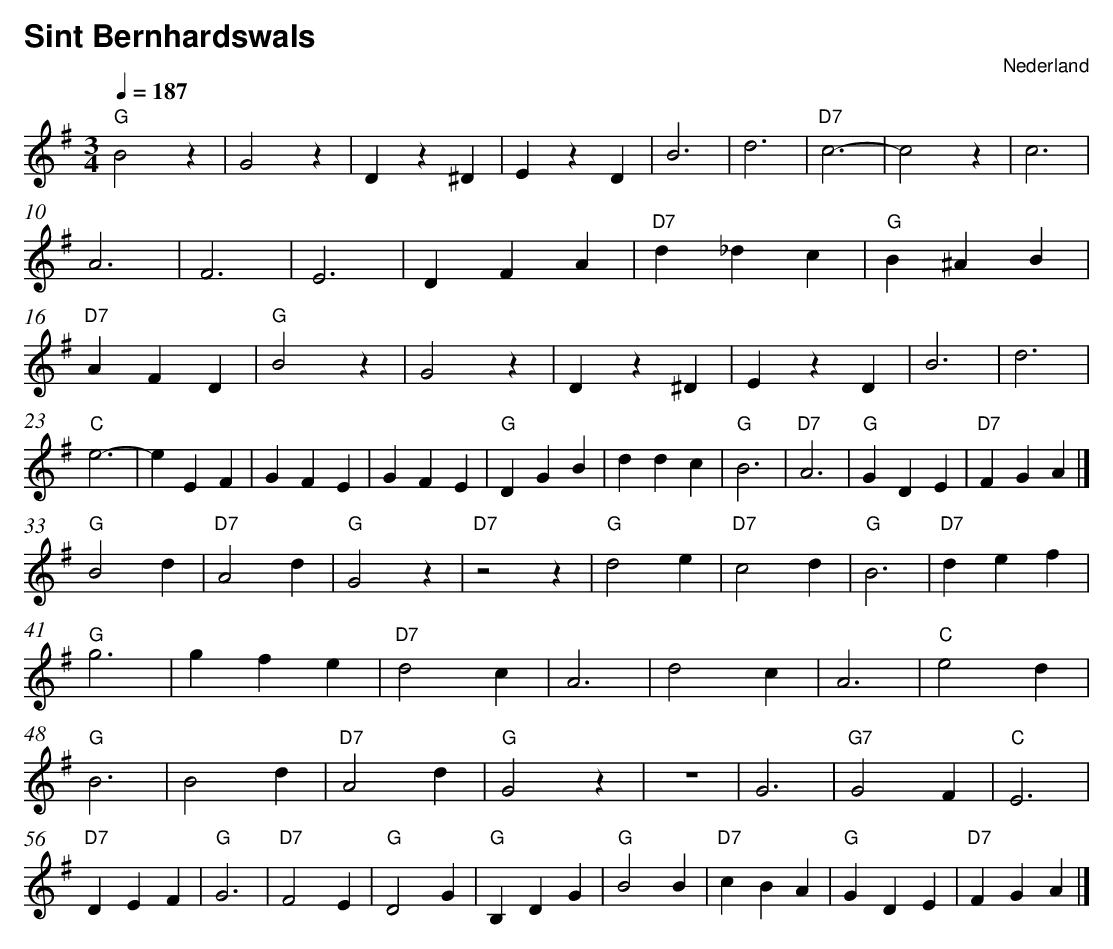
X:1
T:Bernhardswals, Sint
O:Nederland
M:3/4
L:1/8
Q:1/4=187
K:Gmaj
V:1
"G" B4z2 |G4z2|D2 z2 ^D2 |E2 z2 D2 |B6 |d6 |"D7" c6- |c4z2 |c6 |A6|F6|E6 |
D2 F2 A2 |"D7"d2 _d2 c2 |"G" B2 ^A2 B2 |"D7" A2 F2 D2 |"G" B4z2 |G4z2 |D2 z2 ^D2 |E2 z2 D2 |
B6 |d6 |"C" e6- |e2 E2 F2 |G2 F2 E2 |G2 F2 E2 |"G" D2 G2 B2 |d2 d2 c2 |"G" B6 |"D7" A6 |"G" G2D2E2 |"D7"F2G2A2 |]
$"G" B4 d2 |"D7" A4 d2 |"G" G4z2 |"D7"z4z2|"G"d4 e2 |"D7" c4 d2 |"G" B6 |"D7" d2 e2 f2 |
"G" g6 |g2 f2 e2 |"D7" d4 c2 |A6 |d4 c2 |A6 |"C" e4 d2 |"G" B6 |B4 d2 |"D7" A4 d2 |"G" G4z2 |z6 |
G6 |"G7" G4 F2 |"C" E6 |"D7" D2 E2 F2 |"G" G6 |"D7" F4 E2 |"G"D4G2|"G" B,2 D2 G2 |"G" B4B2 |"D7" c2 B2 A2 |"G" G2 D2 E2 |"D7"F2 G2 A2 |]
